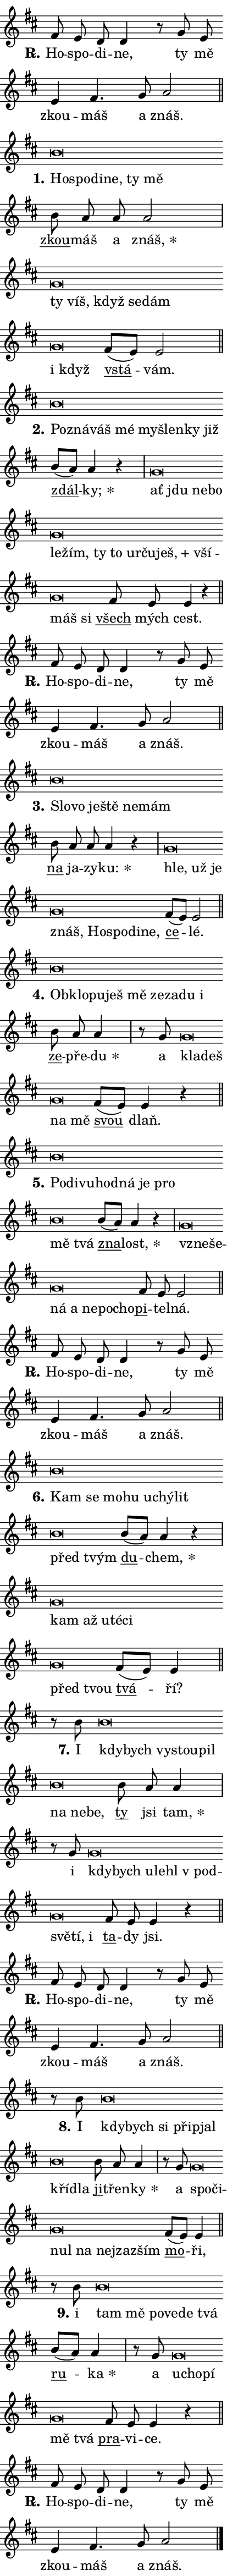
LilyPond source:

\version "2.24.0"
\header { tagline = "" }
\paper {
  indent = 0\cm
  top-margin = 0\cm
  right-margin = 0.13\cm % to fit lyric hyphens
  bottom-margin = 0\cm
  left-margin = 0\cm
  paper-width = 7\cm
  page-breaking = #ly:one-page-breaking
  system-system-spacing.basic-distance = #11
  score-system-spacing.basic-distance = #11
  ragged-last = ##f
}


%% Author: Thomas Morley
%% https://lists.gnu.org/archive/html/lilypond-user/2020-05/msg00002.html
#(define (line-position grob)
"Returns position of @var[grob} in current system:
   @code{'start}, if at first time-step
   @code{'end}, if at last time-step
   @code{'middle} otherwise
"
  (let* ((col (ly:item-get-column grob))
         (ln (ly:grob-object col 'left-neighbor))
         (rn (ly:grob-object col 'right-neighbor))
         (col-to-check-left (if (ly:grob? ln) ln col))
         (col-to-check-right (if (ly:grob? rn) rn col))
         (break-dir-left
           (and
             (ly:grob-property col-to-check-left 'non-musical #f)
             (ly:item-break-dir col-to-check-left)))
         (break-dir-right
           (and
             (ly:grob-property col-to-check-right 'non-musical #f)
             (ly:item-break-dir col-to-check-right))))
        (cond ((eqv? 1 break-dir-left) 'start)
              ((eqv? -1 break-dir-right) 'end)
              (else 'middle))))

#(define (tranparent-at-line-position vctor)
  (lambda (grob)
  "Relying on @code{line-position} select the relevant enry from @var{vctor}.
Used to determine transparency,"
    (case (line-position grob)
      ((end) (not (vector-ref vctor 0)))
      ((middle) (not (vector-ref vctor 1)))
      ((start) (not (vector-ref vctor 2))))))

noteHeadBreakVisibility =
#(define-music-function (break-visibility)(vector?)
"Makes @code{NoteHead}s transparent relying on @var{break-visibility}"
#{
  \override NoteHead.transparent =
    #(tranparent-at-line-position break-visibility)
#})

#(define delete-ledgers-for-transparent-note-heads
  (lambda (grob)
    "Reads whether a @code{NoteHead} is transparent.
If so this @code{NoteHead} is removed from @code{'note-heads} from
@var{grob}, which is supposed to be @code{LedgerLineSpanner}.
As a result ledgers are not printed for this @code{NoteHead}"
    (let* ((nhds-array (ly:grob-object grob 'note-heads))
           (nhds-list
             (if (ly:grob-array? nhds-array)
                 (ly:grob-array->list nhds-array)
                 '()))
           ;; Relies on the transparent-property being done before
           ;; Staff.LedgerLineSpanner.after-line-breaking is executed.
           ;; This is fragile ...
           (to-keep
             (remove
               (lambda (nhd)
                 (ly:grob-property nhd 'transparent #f))
               nhds-list)))
      ;; TODO find a better method to iterate over grob-arrays, similiar
      ;; to filter/remove etc for lists
      ;; For now rebuilt from scratch
      (set! (ly:grob-object grob 'note-heads)  '())
      (for-each
        (lambda (nhd)
          (ly:pointer-group-interface::add-grob grob 'note-heads nhd))
        to-keep))))

squashNotes = {
  \override NoteHead.X-extent = #'(-0.2 . 0.2)
  \override NoteHead.Y-extent = #'(-0.75 . 0)
  \override NoteHead.stencil =
    #(lambda (grob)
       (let ((pos (ly:grob-property grob 'staff-position)))
         (begin
           (if (< pos -7) (display "ERROR: Lower brevis then expected\n") (display "OK: Expected brevis position\n"))
           (if (<= pos -6) ly:text-interface::print ly:note-head::print))))
}
unSquashNotes = {
  \revert NoteHead.X-extent
  \revert NoteHead.Y-extent
  \revert NoteHead.stencil
}

hideNotes = \noteHeadBreakVisibility #begin-of-line-visible
unHideNotes = \noteHeadBreakVisibility #all-visible

% work-around for resetting accidentals
% https://lilypond.org/doc/v2.23/Documentation/notation/displaying-rhythms#unmetered-music
cadenzaMeasure = {
  \cadenzaOff
  \partial 1024 s1024
  \cadenzaOn
}

#(define-markup-command (accent layout props text) (markup?)
  "Underline accented syllable"
  (interpret-markup layout props
    #{\markup \override #'(offset . 4.3) \underline { #text }#}))

responsum = \markup \concat {
  "R" \hspace #-1.05 \path #0.1 #'((moveto 0 0.07) (lineto 0.9 0.8)) \hspace #0.05 "."
}

spaceSize = #0.6828661417322834 % exact space size for TeX Gyre Schola

\layout {
  \context {
    \Staff
    \remove "Time_signature_engraver"
    \override LedgerLineSpanner.after-line-breaking = #delete-ledgers-for-transparent-note-heads
  }
  \context {
    \Lyrics {
      \override LyricSpace.minimum-distance = \spaceSize
      \override LyricText.font-name = #"TeX Gyre Schola"
      \override LyricText.font-size = 1
      \override StanzaNumber.font-name = #"TeX Gyre Schola Bold"
      \override StanzaNumber.font-size = 1
    }
  }
  \context {
    \Score 
    \override NoteHead.text =
      #(lambda (grob) 
        (let ((pos (ly:grob-property grob 'staff-position)))
          #{\markup {
            \combine
              \halign #-0.55 \raise #(if (= pos -6) 0 0.5) \override #'(thickness . 2) \draw-line #'(3.2 . 0)
              \musicglyph "noteheads.sM1"
          }#}))
  }
}

% magnetic-lyrics.ily
%
%   written by
%     Jean Abou Samra <jean@abou-samra.fr>
%     Werner Lemberg <wl@gnu.org>
%
%   adapted by
%     Jiri Hon <jiri.hon@gmail.com>
%
% Version 2022-Apr-15

% https://www.mail-archive.com/lilypond-user@gnu.org/msg149350.html

#(define (Left_hyphen_pointer_engraver context)
   "Collect syllable-hyphen-syllable occurrences in lyrics and store
them in properties.  This engraver only looks to the left.  For
example, if the lyrics input is @code{foo -- bar}, it does the
following.

@itemize @bullet
@item
Set the @code{text} property of the @code{LyricHyphen} grob between
@q{foo} and @q{bar} to @code{foo}.

@item
Set the @code{left-hyphen} property of the @code{LyricText} grob with
text @q{foo} to the @code{LyricHyphen} grob between @q{foo} and
@q{bar}.
@end itemize

Use this auxiliary engraver in combination with the
@code{lyric-@/text::@/apply-@/magnetic-@/offset!} hook."
   (let ((hyphen #f)
         (text #f))
     (make-engraver
      (acknowledgers
       ((lyric-syllable-interface engraver grob source-engraver)
        (set! text grob)))
      (end-acknowledgers
       ((lyric-hyphen-interface engraver grob source-engraver)
        ;(when (not (grob::has-interface grob 'lyric-space-interface))
          (set! hyphen grob)));)
      ((stop-translation-timestep engraver)
       (when (and text hyphen)
         (ly:grob-set-object! text 'left-hyphen hyphen))
       (set! text #f)
       (set! hyphen #f)))))

#(define (lyric-text::apply-magnetic-offset! grob)
   "If the space between two syllables is less than the value in
property @code{LyricText@/.details@/.squash-threshold}, move the right
syllable to the left so that it gets concatenated with the left
syllable.

Use this function as a hook for
@code{LyricText@/.after-@/line-@/breaking} if the
@code{Left_@/hyphen_@/pointer_@/engraver} is active."
   (let ((hyphen (ly:grob-object grob 'left-hyphen #f)))
     (when hyphen
       (let ((left-text (ly:spanner-bound hyphen LEFT)))
         (when (grob::has-interface left-text 'lyric-syllable-interface)
           (let* ((common (ly:grob-common-refpoint grob left-text X))
                  (this-x-ext (ly:grob-extent grob common X))
                  (left-x-ext
                   (begin
                     ;; Trigger magnetism for left-text.
                     (ly:grob-property left-text 'after-line-breaking)
                     (ly:grob-extent left-text common X)))
                  ;; `delta` is the gap width between two syllables.
                  (delta (- (interval-start this-x-ext)
                            (interval-end left-x-ext)))
                  (details (ly:grob-property grob 'details))
                  (threshold (assoc-get 'squash-threshold details 0.2)))
             (when (< delta threshold)
               (let* (;; We have to manipulate the input text so that
                      ;; ligatures crossing syllable boundaries are not
                      ;; disabled.  For languages based on the Latin
                      ;; script this is essentially a beautification.
                      ;; However, for non-Western scripts it can be a
                      ;; necessity.
                      (lt (ly:grob-property left-text 'text))
                      (rt (ly:grob-property grob 'text))
                      (is-space (grob::has-interface hyphen 'lyric-space-interface))
                      (space (if is-space " " ""))
                      (extra-delta (if is-space spaceSize 0))
                      ;; Append new syllable.
                      (ltrt-space (if (and (string? lt) (string? rt))
                                (string-append lt space rt)
                                (make-concat-markup (list lt space rt))))
                      ;; Right-align `ltrt` to the right side.
                      (ltrt-space-markup (grob-interpret-markup
                               grob
                               (make-translate-markup
                                (cons (interval-length this-x-ext) 0)
                                (make-right-align-markup ltrt-space)))))
                 (begin
                   ;; Don't print `left-text`.
                   (ly:grob-set-property! left-text 'stencil #f)
                   ;; Set text and stencil (which holds all collected
                   ;; syllables so far) and shift it to the left.
                   (ly:grob-set-property! grob 'text ltrt-space)
                   (ly:grob-set-property! grob 'stencil ltrt-space-markup)
                   (ly:grob-translate-axis! grob (- (- delta extra-delta)) X))))))))))


#(define (lyric-hyphen::displace-bounds-first grob)
   ;; Make very sure this callback isn't triggered too early.
   (let ((left (ly:spanner-bound grob LEFT))
         (right (ly:spanner-bound grob RIGHT)))
     (ly:grob-property left 'after-line-breaking)
     (ly:grob-property right 'after-line-breaking)
     (ly:lyric-hyphen::print grob)))

squashThreshold = #0.4

\layout {
  \context {
    \Lyrics
    \consists #Left_hyphen_pointer_engraver
    \override LyricText.after-line-breaking =
      #lyric-text::apply-magnetic-offset!
    \override LyricHyphen.stencil = #lyric-hyphen::displace-bounds-first
    \override LyricText.details.squash-threshold = \squashThreshold
    \override LyricHyphen.minimum-distance = 0
    \override LyricHyphen.minimum-length = \squashThreshold
  }
}

squashText = \override LyricText.details.squash-threshold = 9999
unSquashText = \override LyricText.details.squash-threshold = \squashThreshold

leftText = \override LyricText.self-alignment-X = #LEFT
unLeftText = \revert LyricText.self-alignment-X

starOffset = #(lambda (grob) 
                (let ((x_offset (ly:self-alignment-interface::aligned-on-x-parent grob)))
                  (if (= x_offset 0) 0 (+ x_offset 1.2))))

star = #(define-music-function (syllable)(string?)
"Append star separator at the end of a syllable"
#{
  \once \override LyricText.X-offset = #starOffset
  \lyricmode { \markup {
    #syllable
    \override #'((font-name . "TeX Gyre Schola Bold")) \hspace #0.2 \lower #0.65 \larger "*"
  } }
#})

starAccent = #(define-music-function (syllable)(string?)
"Append star separator at the end of a syllable and make accent"
#{
  \once \override LyricText.X-offset = #starOffset
  \lyricmode { \markup {
    \accent #syllable
    \override #'((font-name . "TeX Gyre Schola Bold")) \hspace #0.2 \lower #0.65 \larger "*"
  } }
#})

breath = #(define-music-function (syllable)(string?)
"Append breathing indicator at the end of a syllable"
#{
  \lyricmode { \markup { #syllable "+" } }
#})

optionalBreath = #(define-music-function (syllable)(string?)
"Append optional breathing indicator at the end of a syllable"
#{
  \lyricmode { \markup { #syllable "(+)" } }
#})


\score {
    <<
        \new Voice = "melody" { \cadenzaOn \key d \major \relative { fis'8 e d d4 r8 \bar "" g e \bar "" e4 fis4. g8 a2 \cadenzaMeasure \bar "||" \break } }
        \new Lyrics \lyricsto "melody" { \lyricmode { \set stanza = \responsum
Ho -- spo -- di -- ne, ty mě zkou -- máš a znáš. } }
    >>
    \layout {}
}

\score {
    <<
        \new Voice = "melody" { \cadenzaOn \key d \major \relative { \squashNotes b'\breve*1/16 \hideNotes \breve*1/16 \bar "" \breve*1/16 \bar "" \breve*1/16 \bar "" \breve*1/16 \breve*1/16 \bar "" \unHideNotes \unSquashNotes \bar "" b8 a a a2 \cadenzaMeasure \bar "|" \squashNotes g\breve*1/16 \hideNotes \breve*1/16 \bar "" \breve*1/16 \bar "" \breve*1/16 \bar "" \breve*1/16 \bar "" \breve*1/16 \breve*1/16 \bar "" \unHideNotes \unSquashNotes \bar "" fis8[( e)] e2 \cadenzaMeasure \bar "||" \break } }
        \new Lyrics \lyricsto "melody" { \lyricmode { \set stanza = "1."
\leftText Ho -- \squashText spo -- di -- ne, ty mě \unLeftText \unSquashText \markup \accent zkou -- máš a \star znáš, \leftText ty \squashText víš, když se -- dám i když \unLeftText \unSquashText \markup \accent vstá -- vám. } }
    >>
    \layout {}
}

\score {
    <<
        \new Voice = "melody" { \cadenzaOn \key d \major \relative { \squashNotes b'\breve*1/16 \hideNotes \breve*1/16 \bar "" \breve*1/16 \bar "" \breve*1/16 \bar "" \breve*1/16 \bar "" \breve*1/16 \bar "" \breve*1/16 \breve*1/16 \bar "" \unHideNotes \unSquashNotes \bar "" b8[( a)] a4 r \cadenzaMeasure \bar "|" \squashNotes g\breve*1/16 \hideNotes \breve*1/16 \bar "" \breve*1/16 \bar "" \breve*1/16 \bar "" \breve*1/16 \bar "" \breve*1/16 \bar "" \breve*1/16 \bar "" \breve*1/16 \bar "" \breve*1/16 \bar "" \breve*1/16 \bar "" \breve*1/16 \bar "" \breve*1/16 \bar "" \breve*1/16 \breve*1/16 \bar "" \unHideNotes \unSquashNotes \bar "" fis8 e e4 r \cadenzaMeasure \bar "||" \break } }
        \new Lyrics \lyricsto "melody" { \lyricmode { \set stanza = "2."
\leftText Po -- \squashText zná -- váš mé my -- šlen -- ky již \unLeftText \unSquashText \markup \accent zdál -- \star ky; \leftText ať \squashText jdu ne -- bo le -- žím, ty to ur -- ču -- \breath "ješ," vší -- máš si \unLeftText \unSquashText \markup \accent všech mých cest. } }
    >>
    \layout {}
}

\score {
    <<
        \new Voice = "melody" { \cadenzaOn \key d \major \relative { fis'8 e d d4 r8 \bar "" g e \bar "" e4 fis4. g8 a2 \cadenzaMeasure \bar "||" \break } }
        \new Lyrics \lyricsto "melody" { \lyricmode { \set stanza = \responsum
Ho -- spo -- di -- ne, ty mě zkou -- máš a znáš. } }
    >>
    \layout {}
}

\score {
    <<
        \new Voice = "melody" { \cadenzaOn \key d \major \relative { \squashNotes b'\breve*1/16 \hideNotes \breve*1/16 \bar "" \breve*1/16 \bar "" \breve*1/16 \bar "" \breve*1/16 \breve*1/16 \bar "" \unHideNotes \unSquashNotes \bar "" b8 a a a4 r \cadenzaMeasure \bar "|" \squashNotes g\breve*1/16 \hideNotes \breve*1/16 \bar "" \breve*1/16 \bar "" \breve*1/16 \bar "" \breve*1/16 \bar "" \breve*1/16 \bar "" \breve*1/16 \breve*1/16 \bar "" \unHideNotes \unSquashNotes \bar "" fis8[( e)] e2 \cadenzaMeasure \bar "||" \break } }
        \new Lyrics \lyricsto "melody" { \lyricmode { \set stanza = "3."
\leftText Slo -- \squashText vo je -- ště ne -- mám \unLeftText \unSquashText \markup \accent na ja -- zy -- \star ku: \leftText hle, \squashText už je znáš, Ho -- spo -- di -- ne, \unLeftText \unSquashText \markup \accent ce -- lé. } }
    >>
    \layout {}
}

\score {
    <<
        \new Voice = "melody" { \cadenzaOn \key d \major \relative { \squashNotes b'\breve*1/16 \hideNotes \breve*1/16 \bar "" \breve*1/16 \bar "" \breve*1/16 \bar "" \breve*1/16 \bar "" \breve*1/16 \bar "" \breve*1/16 \bar "" \breve*1/16 \breve*1/16 \bar "" \unHideNotes \unSquashNotes \bar "" b8 a a4 \cadenzaMeasure \bar "|" r8 g8 \squashNotes g\breve*1/16 \hideNotes \breve*1/16 \bar "" \breve*1/16 \breve*1/16 \bar "" \unHideNotes \unSquashNotes \bar "" fis8[( e)] e4 r \cadenzaMeasure \bar "||" \break } }
        \new Lyrics \lyricsto "melody" { \lyricmode { \set stanza = "4."
\leftText Ob -- \squashText klo -- pu -- ješ mě ze -- za -- du i \unLeftText \unSquashText \markup \accent ze -- pře -- \star du a \leftText kla -- \squashText deš na mě \unLeftText \unSquashText \markup \accent svou dlaň. } }
    >>
    \layout {}
}

\score {
    <<
        \new Voice = "melody" { \cadenzaOn \key d \major \relative { \squashNotes b'\breve*1/16 \hideNotes \breve*1/16 \bar "" \breve*1/16 \bar "" \breve*1/16 \bar "" \breve*1/16 \bar "" \breve*1/16 \bar "" \breve*1/16 \bar "" \breve*1/16 \breve*1/16 \bar "" \unHideNotes \unSquashNotes \bar "" b8[( a)] a4 r \cadenzaMeasure \bar "|" \squashNotes g\breve*1/16 \hideNotes \breve*1/16 \bar "" \breve*1/16 \bar "" \breve*1/16 \bar "" \breve*1/16 \bar "" \breve*1/16 \breve*1/16 \bar "" \unHideNotes \unSquashNotes \bar "" fis8 e e2 \cadenzaMeasure \bar "||" \break } }
        \new Lyrics \lyricsto "melody" { \lyricmode { \set stanza = "5."
\leftText Po -- \squashText di -- vu -- hod -- ná je pro mě tvá \unLeftText \unSquashText \markup \accent zna -- \star lost, \leftText vzne -- \squashText še -- ná a ne -- po -- cho -- \unLeftText \unSquashText \markup \accent pi -- tel -- ná. } }
    >>
    \layout {}
}

\score {
    <<
        \new Voice = "melody" { \cadenzaOn \key d \major \relative { fis'8 e d d4 r8 \bar "" g e \bar "" e4 fis4. g8 a2 \cadenzaMeasure \bar "||" \break } }
        \new Lyrics \lyricsto "melody" { \lyricmode { \set stanza = \responsum
Ho -- spo -- di -- ne, ty mě zkou -- máš a znáš. } }
    >>
    \layout {}
}

\score {
    <<
        \new Voice = "melody" { \cadenzaOn \key d \major \relative { \squashNotes b'\breve*1/16 \hideNotes \breve*1/16 \bar "" \breve*1/16 \bar "" \breve*1/16 \bar "" \breve*1/16 \bar "" \breve*1/16 \bar "" \breve*1/16 \bar "" \breve*1/16 \breve*1/16 \bar "" \unHideNotes \unSquashNotes \bar "" b8[( a)] a4 r \cadenzaMeasure \bar "|" \squashNotes g\breve*1/16 \hideNotes \breve*1/16 \bar "" \breve*1/16 \bar "" \breve*1/16 \bar "" \breve*1/16 \bar "" \breve*1/16 \breve*1/16 \bar "" \unHideNotes \unSquashNotes \bar "" fis8[( e)] e4 \cadenzaMeasure \bar "||" \break } }
        \new Lyrics \lyricsto "melody" { \lyricmode { \set stanza = "6."
\leftText Kam \squashText se mo -- hu u -- chý -- lit před tvým \unLeftText \unSquashText \markup \accent du -- \star chem, \leftText kam \squashText až u -- té -- ci před tvou \unLeftText \unSquashText \markup \accent tvá -- ří? } }
    >>
    \layout {}
}

\score {
    <<
        \new Voice = "melody" { \cadenzaOn \key d \major \relative { r8 b'8 \squashNotes b\breve*1/16 \hideNotes \breve*1/16 \bar "" \breve*1/16 \bar "" \breve*1/16 \bar "" \breve*1/16 \bar "" \breve*1/16 \bar "" \breve*1/16 \breve*1/16 \bar "" \unHideNotes \unSquashNotes \bar "" b8 a a4 \cadenzaMeasure \bar "|" r8 g8 \squashNotes g\breve*1/16 \hideNotes \breve*1/16 \bar "" \breve*1/16 \bar "" \breve*1/16 \bar "" \breve*1/16 \bar "" \breve*1/16 \bar "" \breve*1/16 \bar "" \breve*1/16 \breve*1/16 \bar "" \unHideNotes \unSquashNotes \bar "" fis8 e e4 r \cadenzaMeasure \bar "||" \break } }
        \new Lyrics \lyricsto "melody" { \lyricmode { \set stanza = "7."
I \leftText kdy -- \squashText bych vy -- stou -- pil na ne -- be, \unLeftText \unSquashText \markup \accent ty jsi \star tam, i \leftText kdy -- \squashText bych u -- le -- hl "v pod" -- svě -- tí, i \unLeftText \unSquashText \markup \accent ta -- dy jsi. } }
    >>
    \layout {}
}

\score {
    <<
        \new Voice = "melody" { \cadenzaOn \key d \major \relative { fis'8 e d d4 r8 \bar "" g e \bar "" e4 fis4. g8 a2 \cadenzaMeasure \bar "||" \break } }
        \new Lyrics \lyricsto "melody" { \lyricmode { \set stanza = \responsum
Ho -- spo -- di -- ne, ty mě zkou -- máš a znáš. } }
    >>
    \layout {}
}

\score {
    <<
        \new Voice = "melody" { \cadenzaOn \key d \major \relative { r8 b'8 \squashNotes b\breve*1/16 \hideNotes \breve*1/16 \bar "" \breve*1/16 \bar "" \breve*1/16 \bar "" \breve*1/16 \bar "" \breve*1/16 \breve*1/16 \bar "" \unHideNotes \unSquashNotes \bar "" b8 a a4 \cadenzaMeasure \bar "|" r8 g8 \squashNotes g\breve*1/16 \hideNotes \breve*1/16 \bar "" \breve*1/16 \bar "" \breve*1/16 \bar "" \breve*1/16 \breve*1/16 \bar "" \unHideNotes \unSquashNotes \bar "" fis8[( e)] e4 \cadenzaMeasure \bar "||" \break } }
        \new Lyrics \lyricsto "melody" { \lyricmode { \set stanza = "8."
I \leftText kdy -- \squashText bych si při -- pjal kří -- dla \unLeftText \unSquashText \markup \accent ji -- třen -- \star ky a \leftText spo -- \squashText či -- nul na nej -- zazším \unLeftText \unSquashText \markup \accent mo -- ři, } }
    >>
    \layout {}
}

\score {
    <<
        \new Voice = "melody" { \cadenzaOn \key d \major \relative { r8 b'8 \squashNotes b\breve*1/16 \hideNotes \breve*1/16 \bar "" \breve*1/16 \bar "" \breve*1/16 \bar "" \breve*1/16 \breve*1/16 \bar "" \unHideNotes \unSquashNotes \bar "" b8[( a)] a4 \cadenzaMeasure \bar "|" r8 g8 \squashNotes g\breve*1/16 \hideNotes \breve*1/16 \bar "" \breve*1/16 \bar "" \breve*1/16 \breve*1/16 \bar "" \unHideNotes \unSquashNotes \bar "" fis8 e e4 r \cadenzaMeasure \bar "||" \break } }
        \new Lyrics \lyricsto "melody" { \lyricmode { \set stanza = "9."
i \leftText tam \squashText mě po -- ve -- de tvá \unLeftText \unSquashText \markup \accent ru -- \star ka a \leftText u -- \squashText cho -- pí mě tvá \unLeftText \unSquashText \markup \accent pra -- vi -- ce. } }
    >>
    \layout {}
}

\score {
    <<
        \new Voice = "melody" { \cadenzaOn \key d \major \relative { fis'8 e d d4 r8 \bar "" g e \bar "" e4 fis4. g8 a2 \cadenzaMeasure \bar "||" \break } \bar "|." }
        \new Lyrics \lyricsto "melody" { \lyricmode { \set stanza = \responsum
Ho -- spo -- di -- ne, ty mě zkou -- máš a znáš. } }
    >>
    \layout {}
}
